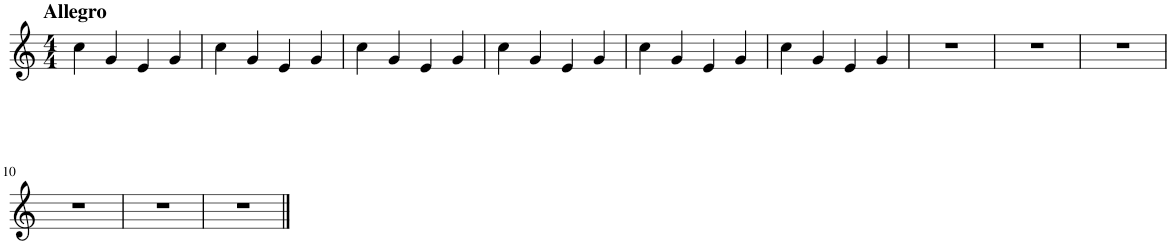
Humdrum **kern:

**kern
*part1
*staff1
*I"Violin
*I'Vln
*clefG2
*k[]
*M4/4
=1
!LO:TX:a:B:t=Allegro
4cc\
4g/
4e/
4g/
=2
4cc\
4g/
4e/
4g/
=3
4cc\
4g/
4e/
4g/
=4
4cc\
4g/
4e/
4g/
=5
4cc\
4g/
4e/
4g/
=6
4cc\
4g/
4e/
4g/
=7
1r
=8
1r
=9
1r
!!LO:LB:g=z
=10
1r
=11
1r
=12
1r
==
*-
